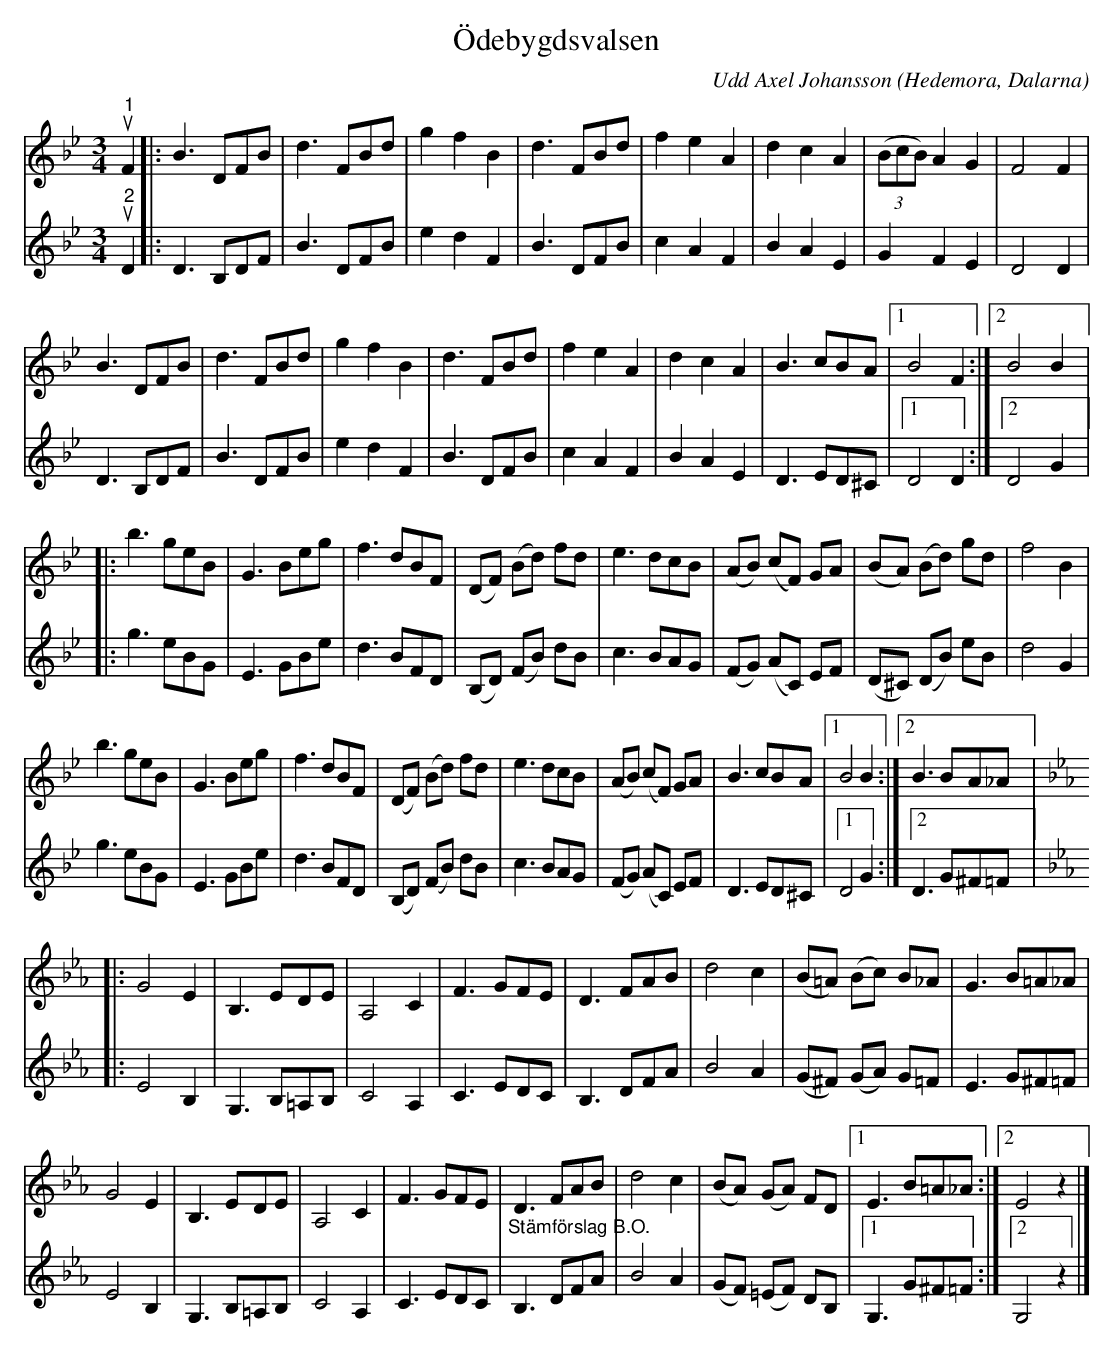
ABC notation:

X:1
T:Ödebygdsvalsen
C:Udd Axel Johansson
O:Hedemora, Dalarna
L:1/8
M:3/4
K:Bb
V:1
"^1"u F2 |: B3 DFB | d3 FBd | g2 f2 B2 | d3 FBd | f2 e2 A2 | d2 c2 A2 | (3(BcB) A2 G2 | F4 F2 |
B3 DFB | d3 FBd | g2 f2 B2 | d3 FBd | f2 e2 A2 | d2 c2 A2 | B3 cBA |1 B4 F2 :|2 B4 B2 |:
b3 geB | G3 Beg | f3 dBF | (DF) (Bd) fd | e3 dcB | (AB) (cF) GA | (BA) (Bd) gd | f4 B2 |
b3 geB | G3 Beg | f3 dBF | (DF) (Bd) fd | e3 dcB | (AB) (cF) GA | B3 cBA |1 B4 B2 :|2 B3 BA_A |:
[K:Eb] G4 E2 | B,3 EDE | A,4 C2 | F3 GFE | D3 FAB | d4 c2 | (B=A) (Bc) B_A | G3 B=A_A |
G4 E2 | B,3 EDE | A,4 C2 | F3 GFE | D3 FAB | d4 c2 | (BA) (GA) FD |1 E3 B=A_A :|2 E4 z2 |]
V:2
"^2"u D2 |: D3 B,DF | B3 DFB | e2 d2 F2 | B3 DFB | c2 A2 F2 | B2 A2 E2 | G2 F2 E2 | D4 D2 |
D3 B,DF | B3 DFB | e2 d2 F2 | B3 DFB | c2 A2 F2 | B2 A2 E2 | D3 ED^C |1 D4 D2 :|2 D4 G2 |:
g3 eBG | E3 GBe | d3 BFD | (B,D) (FB) dB | c3 BAG | (FG) (AC) EF | (D^C) (DB) eB | d4 G2 |
g3 eBG | E3 GBe | d3 BFD | (B,D) (FB) dB | c3 BAG | (FG) (AC) EF | D3 ED^C |1 D4 G2 :|2 D3 G^F=F |:
[K:Eb] E4 B,2 | G,3 B,=A,B, | C4 A,2 | C3 EDC | B,3 DFA | B4 A2 | (G^F) (GA) G=F | E3 G^F=F |
E4 B,2 | G,3 B,=A,B, | C4 A,2 | C3 EDC | "^Stämförslag B.O." B,3 DFA | B4 A2 | (GF) (=EF) DB, |1 G,3 G^F=F :|2 G,4 z2 |]
